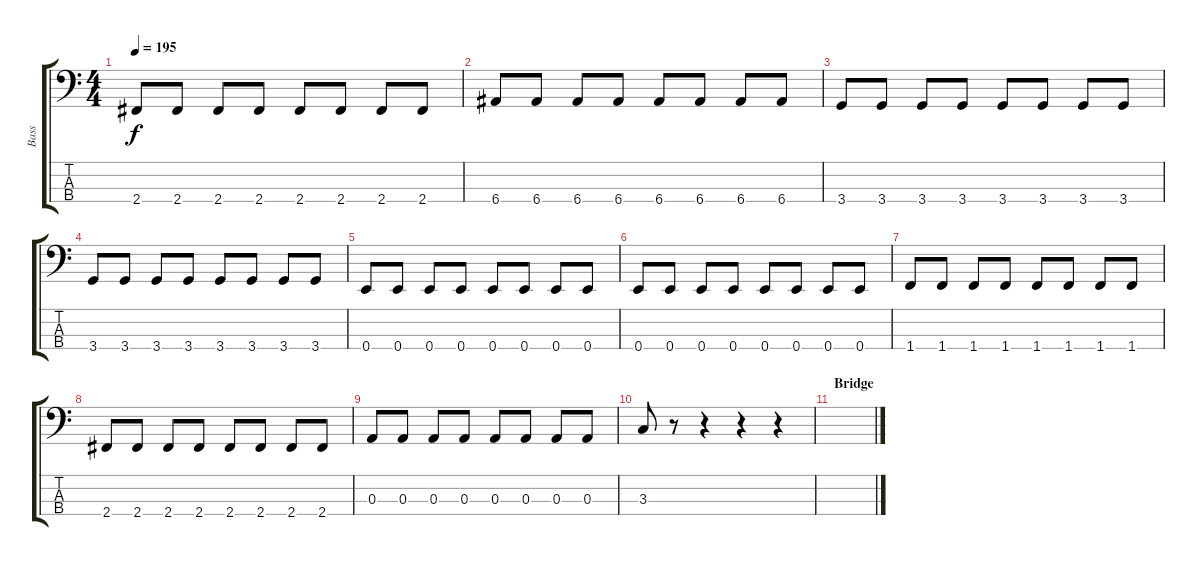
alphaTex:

\track ("Bass" "Bass") {instrument electricbasspick}
\staff {score tabs}
\tuning (G2 D2 A1 E1) {hide}
\ts (4 4)
\tempo 195
\clef f4
\ks c
2.4.8{dy f} 2.4.8 2.4.8 2.4.8 2.4.8 2.4.8 2.4.8 2.4.8 |
6.4.8 6.4.8 6.4.8 6.4.8 6.4.8 6.4.8 6.4.8 6.4.8 |
3.4.8 3.4.8 3.4.8 3.4.8 3.4.8 3.4.8 3.4.8 3.4.8 |
3.4.8 3.4.8 3.4.8 3.4.8 3.4.8 3.4.8 3.4.8 3.4.8 |
0.4.8 0.4.8 0.4.8 0.4.8 0.4.8 0.4.8 0.4.8 0.4.8 |
0.4.8 0.4.8 0.4.8 0.4.8 0.4.8 0.4.8 0.4.8 0.4.8 |
1.4.8 1.4.8 1.4.8 1.4.8 1.4.8 1.4.8 1.4.8 1.4.8 |
2.4.8 2.4.8 2.4.8 2.4.8 2.4.8 2.4.8 2.4.8 2.4.8 |
0.3.8 0.3.8 0.3.8 0.3.8 0.3.8 0.3.8 0.3.8 0.3.8 |
3.3.8 r.8 r.4 r.4 r.4 |
\section ("" "Bridge")
